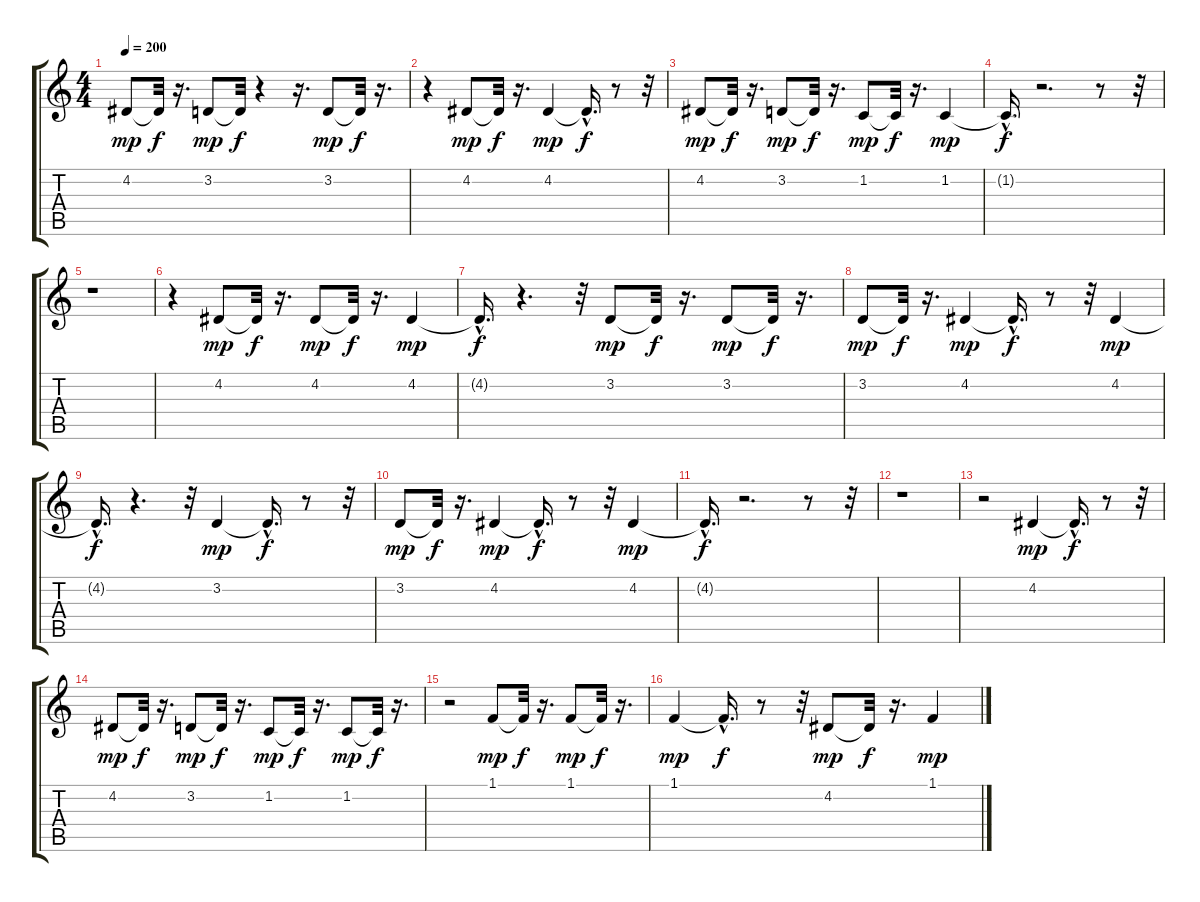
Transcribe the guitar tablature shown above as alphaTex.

\track "" {instrument clarinet}
\staff {score tabs}
\tuning (E4 B3 G3 D3 A2 E2) {hide}
\ts (4 4)
\tempo 200
\clef g2
\ks c
4.2.8{dy mp} 4.2{t}.32{dy f} r.16{d} 3.2.8{dy mp} 3.2{t}.32{dy f} r.4 r.16{d} 3.2.8{dy mp} 3.2{t}.32{dy f} r.16{d} |
r.4 4.2.8{dy mp} 4.2{t}.32{dy f} r.16{d} 4.2.4{dy mp} 4.2{hac t}.16{d dy f} r.8 r.32 |
4.2.8{dy mp} 4.2{t}.32{dy f} r.16{d} 3.2.8{dy mp} 3.2{t}.32{dy f} r.16{d} 1.2.8{dy mp} 1.2{t}.32{dy f} r.16{d} 1.2.4{dy mp} |
1.2{hac t}.16{d dy f} r.2{d} r.8 r.32 |
r.1 |
r.4 4.2.8{dy mp} 4.2{t}.32{dy f} r.16{d} 4.2.8{dy mp} 4.2{t}.32{dy f} r.16{d} 4.2.4{dy mp} |
4.2{hac t}.16{d dy f} r.4{d} r.32 3.2.8{dy mp} 3.2{t}.32{dy f} r.16{d} 3.2.8{dy mp} 3.2{t}.32{dy f} r.16{d} |
3.2.8{dy mp} 3.2{t}.32{dy f} r.16{d} 4.2.4{dy mp} 4.2{hac t}.16{d dy f} r.8 r.32 4.2.4{dy mp} |
4.2{hac t}.16{d dy f} r.4{d} r.32 3.2.4{dy mp} 3.2{hac t}.16{d dy f} r.8 r.32 |
3.2.8{dy mp} 3.2{t}.32{dy f} r.16{d} 4.2.4{dy mp} 4.2{hac t}.16{d dy f} r.8 r.32 4.2.4{dy mp} |
4.2{hac t}.16{d dy f} r.2{d} r.8 r.32 |
r.1 |
r.2 4.2.4{dy mp} 4.2{hac t}.16{d dy f} r.8 r.32 |
4.2.8{dy mp} 4.2{t}.32{dy f} r.16{d} 3.2.8{dy mp} 3.2{t}.32{dy f} r.16{d} 1.2.8{dy mp} 1.2{t}.32{dy f} r.16{d} 1.2.8{dy mp} 1.2{t}.32{dy f} r.16{d} |
r.2 1.1.8{dy mp} 1.1{t}.32{dy f} r.16{d} 1.1.8{dy mp} 1.1{t}.32{dy f} r.16{d} |
1.1.4{dy mp} 1.1{hac t}.16{d dy f} r.8 r.32 4.2.8{dy mp} 4.2{t}.32{dy f} r.16{d} 1.1.4{dy mp}
